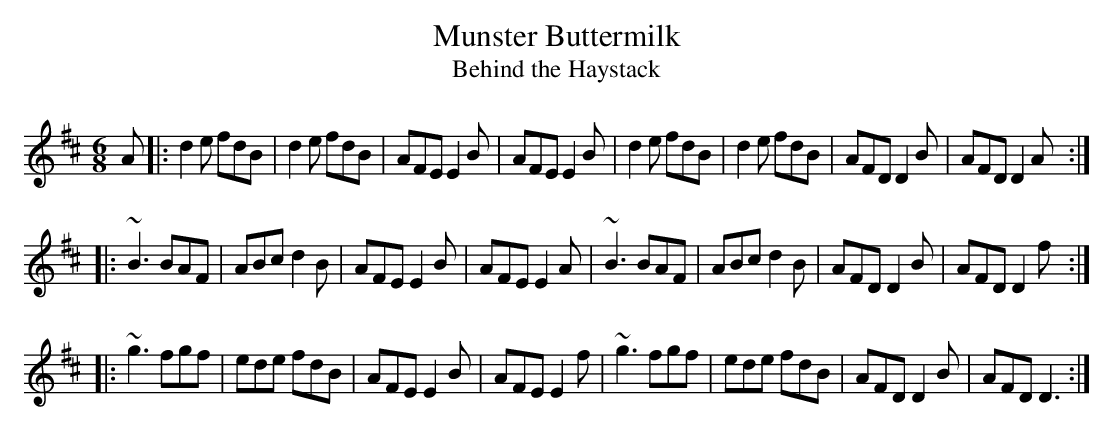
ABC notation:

X:1
T: Munster Buttermilk
T: Behind the Haystack
M: 6/8
L: 1/8
K: D
A \
|: d2e fdB | d2e fdB | AFE E2B | AFE E2B | d2e fdB | d2e fdB | AFD D2B | AFD D2A :|
|: ~B3 BAF | ABc d2B | AFE E2B | AFE E2A | ~B3 BAF | ABc d2B | AFD D2B | AFD D2f :|
|: ~g3 fgf | ede fdB | AFE E2B | AFE E2f | ~g3 fgf | ede fdB | AFD D2B | AFD D3  :|
